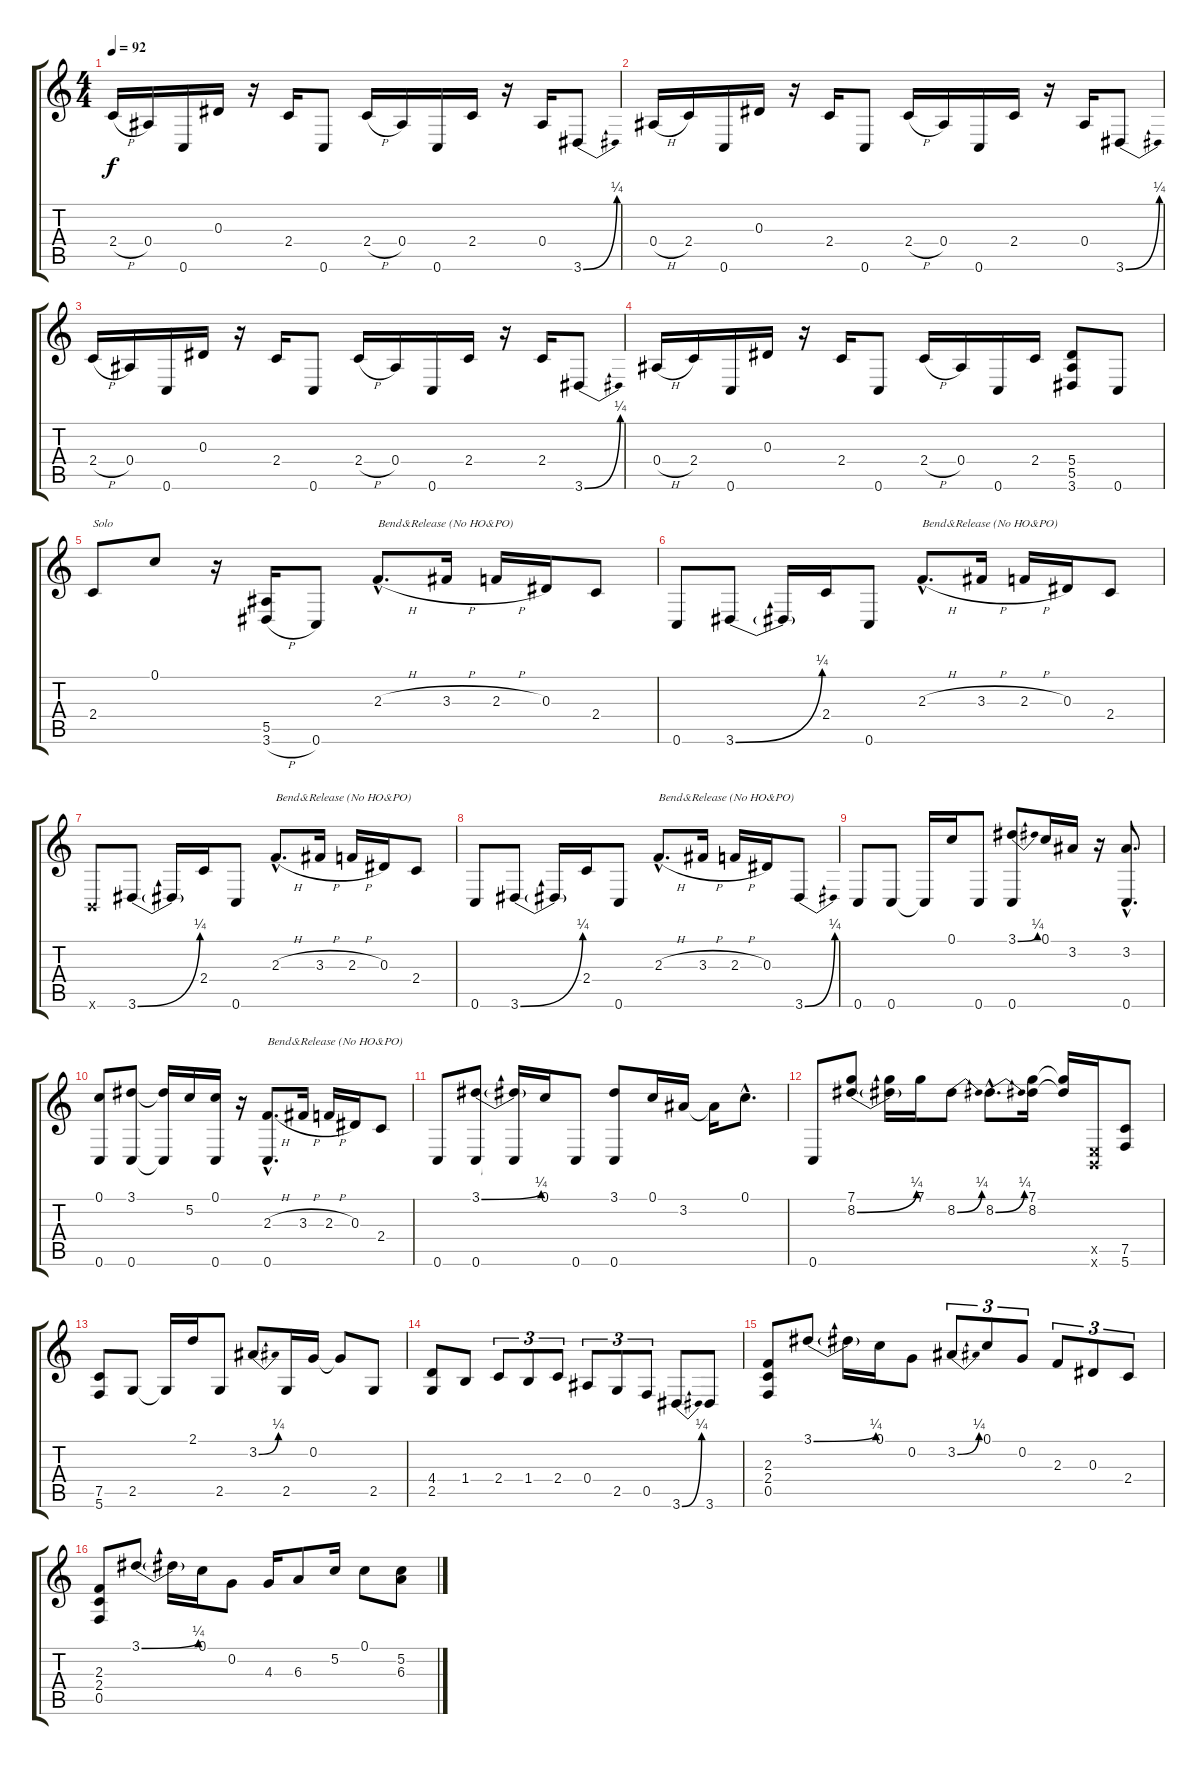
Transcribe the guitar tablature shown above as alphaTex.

\track "" {instrument overdrivenguitar}
\staff {score tabs}
\tuning (C4 G3 Eb3 Bb2 F2 C2) {hide}
\ts (4 4)
\tempo 92
\clef g2
\ks c
2.4{h}.16{dy f} 0.4.16 0.6.16 0.3.16 r.16 2.4.16 0.6.8 2.4{h}.16 0.4.16 0.6.16 2.4.16 r.16 0.4.16 3.6{be (bend 0 0 60 1)}.8 |
0.4{h}.16 2.4.16 0.6.16 0.3.16 r.16 2.4.16 0.6.8 2.4{h}.16 0.4.16 0.6.16 2.4.16 r.16 0.4.16 3.6{be (bend 0 0 60 1)}.8 |
2.4{h}.16 0.4.16 0.6.16 0.3.16 r.16 2.4.16 0.6.8 2.4{h}.16 0.4.16 0.6.16 2.4.16 r.16 2.4.16 3.6{be (bend 0 0 60 1)}.8 |
0.4{h}.16 2.4.16 0.6.16 0.3.16 r.16 2.4.16 0.6.8 2.4{h}.16 0.4.16 0.6.16 2.4.16 (5.4 5.5 3.6).8 0.6.8 |
2.4.8{txt "Solo"} 0.1.8 r.16 (5.5 3.6{h}).16 0.6.8 2.3{h hac}.8{d txt "Bend&Release (No HO&PO)"} 3.3{h}.16 2.3{h}.16 0.3.16 2.4.8 |
0.6.8 3.6{be (bend 0 0 60 1)}.8 3.6{t}.16 2.4.16 0.6.8 2.3{h hac}.8{d txt "Bend&Release (No HO&PO)"} 3.3{h}.16 2.3{h}.16 0.3.16 2.4.8 |
-1.6{x}.8 3.6{be (bend 0 0 60 1)}.8 3.6{t}.16 2.4.16 0.6.8 2.3{h hac}.8{d txt "Bend&Release (No HO&PO)"} 3.3{h}.16 2.3{h}.16 0.3.16 2.4.8 |
0.6.8 3.6{be (bend 0 0 60 1)}.8 3.6{t}.16 2.4.16 0.6.8 2.3{h hac}.8{d txt "Bend&Release (No HO&PO)"} 3.3{h}.16 2.3{h}.16 0.3.16 3.6{be (bend 0 0 60 1)}.8 |
0.6.8 0.6.8 0.6{t}.16 0.1.16 0.6.8 (3.1{be (bend 0 0 60 1)} 0.6).8 0.1.16 3.2.16 r.16 (3.2{hac} 0.6{hac}).8{d} |
(0.1 0.6).8 (3.1 0.6).8 (3.1{t} 0.6{t}).16 5.2.16 (0.1 0.6).16 r.16 (2.3{h hac} 0.6{hac}).8{d txt "Bend&Release (No HO&PO)"} 3.3{h}.16 2.3{h}.16 0.3.16 2.4.8 |
0.6.8 (3.1{be (bend 0 0 60 1)} 0.6).8 (3.1{t} 0.6{t}).16 0.1.16 0.6.8 (3.1 0.6).8 0.1.16 3.2.16 3.2{t}.16 0.1{hac}.8{d} |
0.6.8 (7.1 8.2{be (bend 0 0 60 1)}).8 (7.1{t} 8.2{t}).16 7.1.16 8.2{be (bend 0 0 60 1)}.8 8.2{be (bend 0 0 60 1) hac}.8{d} (7.1 8.2).16 (7.1{t} 8.2{t}).16 (-1.5{x} -1.6{x}).16 (7.5 5.6).8 |
(7.5 5.6).8 2.5.8 2.5{t}.16 2.1.16 2.5.8 3.2{be (bend 0 0 60 1)}.8 2.5.16 0.2.16 0.2{t}.8 2.5.8 |
(4.4 2.5).8 1.4.8 2.4.8{tu (3 2)} 1.4.8{tu (3 2)} 2.4.8{tu (3 2)} 0.4.8{tu (3 2)} 2.5.8{tu (3 2)} 0.5.8{tu (3 2)} 3.6{be (bend 0 0 60 1)}.8 3.6.8 |
(2.3 2.4 0.5).8 3.1{be (bend 0 0 60 1)}.8 3.1{t}.16 0.1.16 0.2.8 3.2{be (bend 0 0 60 1)}.8{tu (3 2)} 0.1.8{tu (3 2)} 0.2.8{tu (3 2)} 2.3.8{tu (3 2)} 0.3.8{tu (3 2)} 2.4.8{tu (3 2)} |
(2.3 2.4 0.5).8 3.1{be (bend 0 0 60 1)}.8 3.1{t}.16 0.1.16 0.2.8 4.3.16 6.3.8 5.2.16 0.1.8 (5.2 6.3).8
